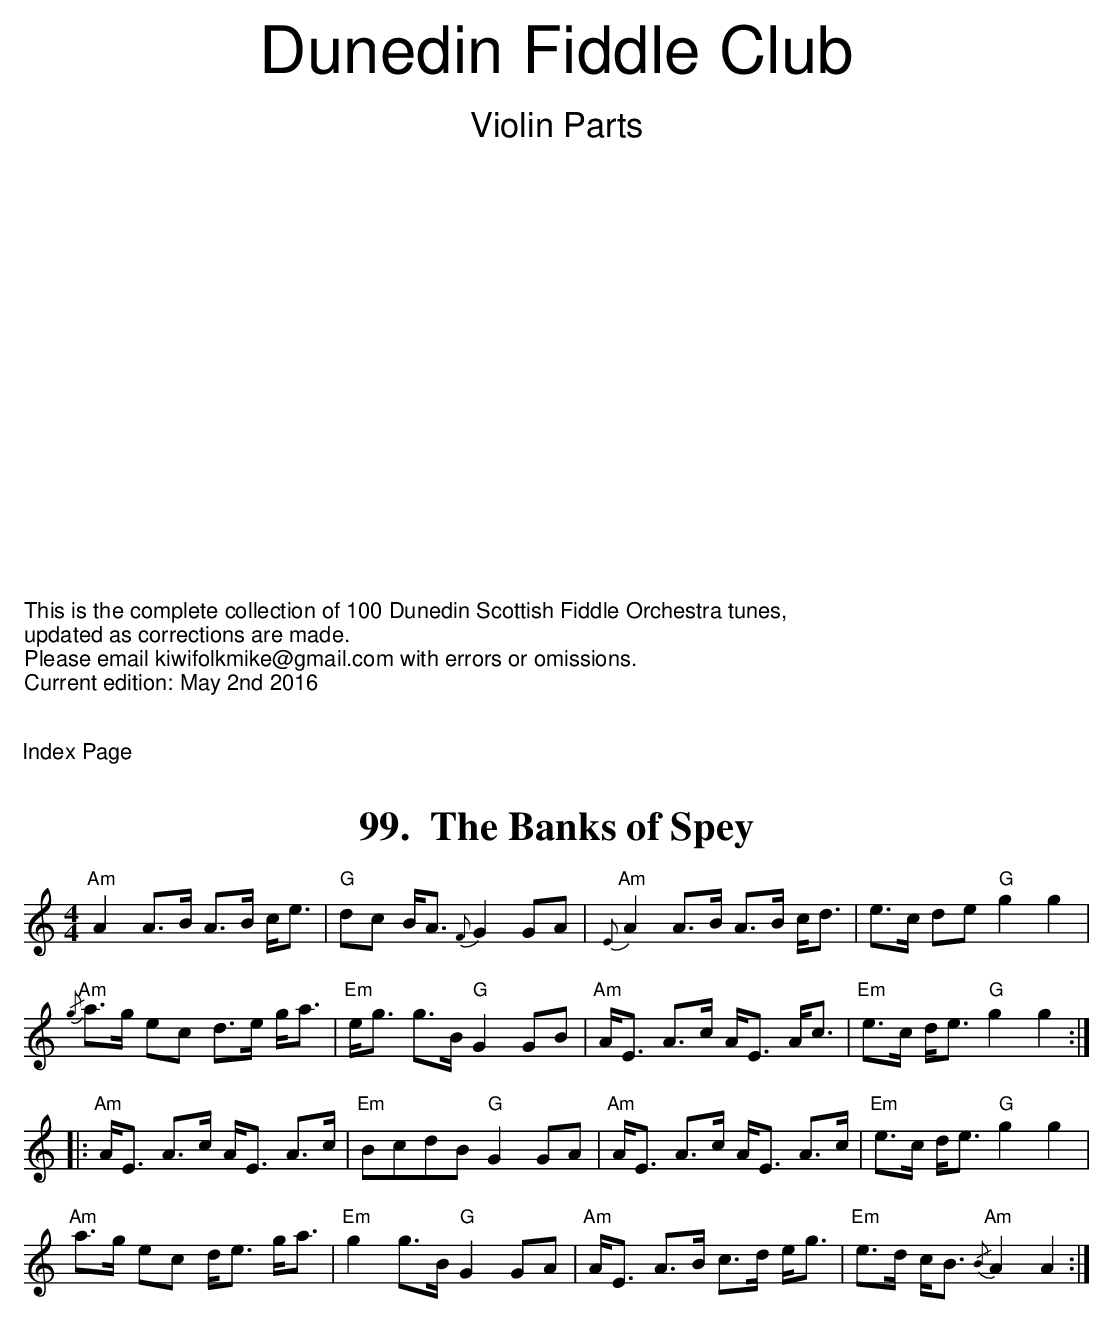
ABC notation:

X:1
T:Banks of Spey, The
M:4/4
L:1/8
K:C
"Am"A2A3/B/ A3/B/ c/e3/|"G"dc B<A{F}G2GA|"Am"{E}A2A>B A>B c<d|e>c de"G"g2g2|
"Am"{/g}a>g ec d>e g<a|"Em"e<g g>B"G"G2GB|"Am"A<E A>c A<E A<c|"Em"e>c d<e"G"g2g2:|
|:"Am"A<E A>c A<E A>c|"Em"BcdB "G"G2GA|"Am"A<E A>c A<E A>c|"Em"e>c d<e"G"g2g2|
"Am"a>g ec d<e g<a|"Em"g2g>B"G"G2GA|"Am"A<E A>B c>d e<g|"Em"e>d c<B"Am"{/B}A2A2:|
